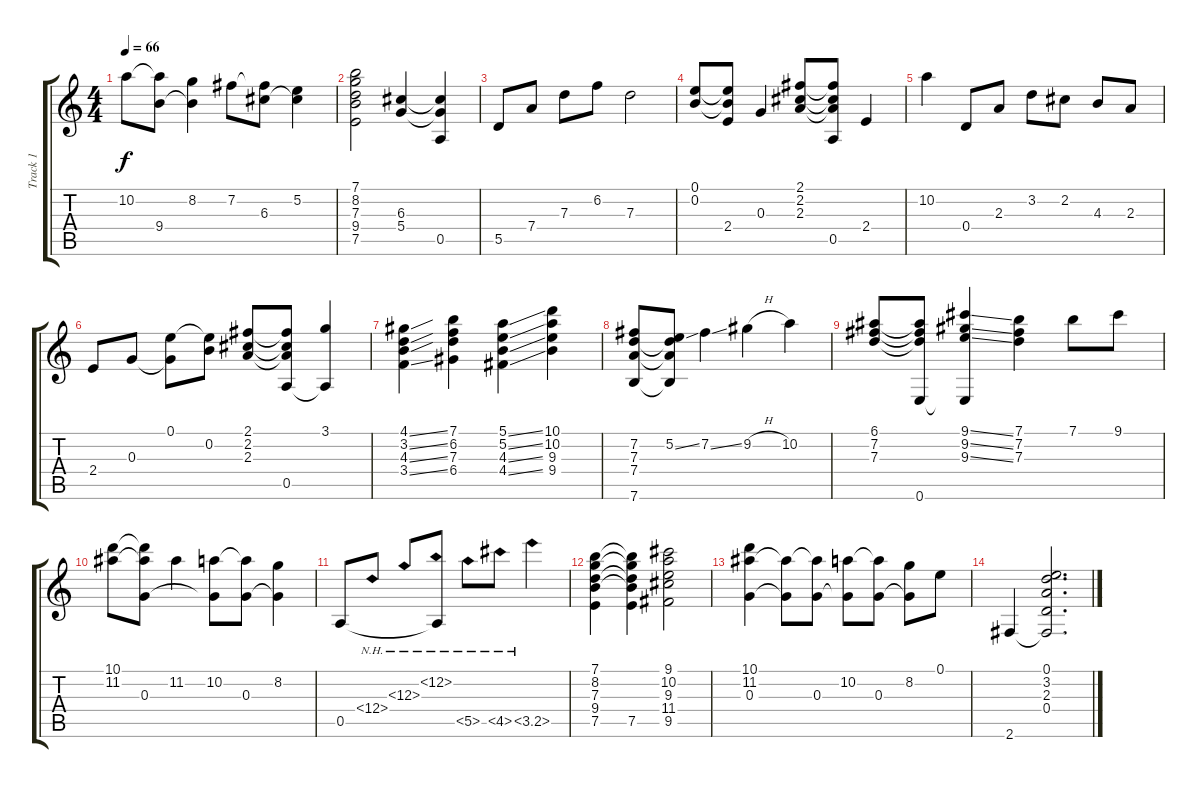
\track ("Track 1" "Track 1") {instrument acousticguitarsteel}
\staff {score tabs}
\tuning (E4 B3 G3 D3 A2 E2) {hide}
\ts (4 4)
\tempo 66
\clef g2
\ks c
10.2.8{dy f} (10.2{t} 9.4).8 (8.2 9.4{t}).4 7.2.8 (7.2{t} 6.3).8 (5.2 6.3{t}).4 |
(7.1 8.2 7.3 9.4 7.5).2 (6.3 5.4).4 (6.3{t} 5.4{t} 0.5).4 |
5.5.8 7.4.8 7.3.8 6.2.8 7.3.2 |
(0.1 0.2).8 (0.1{t} 0.2{t} 2.4).8 0.3.4 (2.1 2.2 2.3).8 (2.1{t} 2.2{t} 2.3{t} 0.5).8 2.4.4 |
10.2.4 0.4.8 2.3.8 3.2.8 2.2.8 4.3.8 2.3.8 |
2.4.8 0.3.8 (0.1 0.3{t}).8 (0.1{t} 0.2).8 (2.1 2.2 2.3).8 (2.1{t} 2.2{t} 2.3{t} 0.5).8 (3.1 0.5{t}).4 |
(4.1{ss} 3.2{ss} 4.3{ss} 3.4{ss}).4 (7.1 6.2 7.3 6.4).4 (5.1{ss} 5.2{ss} 4.3{ss} 4.4{ss}).4 (10.1 10.2 9.3 9.4).4 |
(7.2 7.3 7.4 7.6).8 (5.2{ss} 7.3{t} 7.4{t} 7.6{t}).8 7.2{ss}.4 9.2{h}.4 10.2.4 |
(6.1 7.2 7.3).8 (6.1{t} 7.2{t} 7.3{t} 0.6).8 (9.1{ss} 9.2{ss} 9.3{ss} 0.6{t}).4 (7.1 7.2 7.3).4 7.1.8 9.1.8 |
(10.1 11.2).8 (10.1{t} 11.2{t} 0.3).8 11.2.4 (10.2 0.3{t}).8 (10.2{t} 0.3).8 (8.2 0.3{t}).4 |
0.5.8 12.4{nh}.8 12.3{nh}.8 (12.2{nh} 0.5{t}).8 5.5{nh}.8 4.5{nh}.8 3.5{nh}.4 |
(7.1 8.2 7.3 9.4 7.5).4 (7.1{t} 8.2{t} 7.3{t} 9.4{t} 7.5).4 (9.1 10.2 9.3 11.4 9.5).2 |
(10.1 11.2 0.3).4 (11.2{t} 0.3{t}).8 (11.2{t} 0.3).8 (10.2 0.3{t}).8 (10.2{t} 0.3).8 (8.2 0.3{t}).8 0.1.8 |
2.6.4 (0.1 3.2 2.3 0.4 2.6{t}).2{d}
